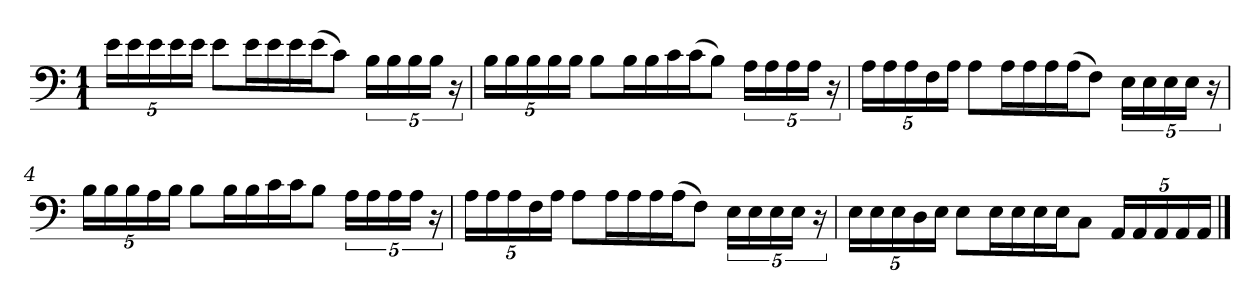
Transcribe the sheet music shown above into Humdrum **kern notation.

**kern
*part1
*staff1
*clefF4
*k[]
*M1/1
=1
20e\LL
20e\
20e\
20e\
20e\JJ
8e\L
16e\L
16e\
16e\
(16e\J
8c\J)
20B\LL
20B\
20B\
20B\JJ
20r
=2
20B\LL
20B\
20B\
20B\
20B\JJ
8B\L
16B\L
16B\
16c\
(16c\J
8B\J)
20A\LL
20A\
20A\
20A\JJ
20r
=3
20A\LL
20A\
20A\
20F\
20A\JJ
8A\L
16A\L
16A\
16A\
(16A\J
8F\J)
20E\LL
20E\
20E\
20E\JJ
20r
=4
20B\LL
20B\
20B\
20A\
20B\JJ
8B\L
16B\L
16B\
16c\
16c\J
8B\J
20A\LL
20A\
20A\
20A\JJ
20r
=5
20A\LL
20A\
20A\
20F\
20A\JJ
8A\L
16A\L
16A\
16A\
(16A\J
8F\J)
20E\LL
20E\
20E\
20E\JJ
20r
=6
20E\LL
20E\
20E\
20D\
20E\JJ
8E\L
16E\L
16E\
16E\
16E\J
8C\J
20AA/LL
20AA/
20AA/
20AA/
20AA/JJ
==
*-
